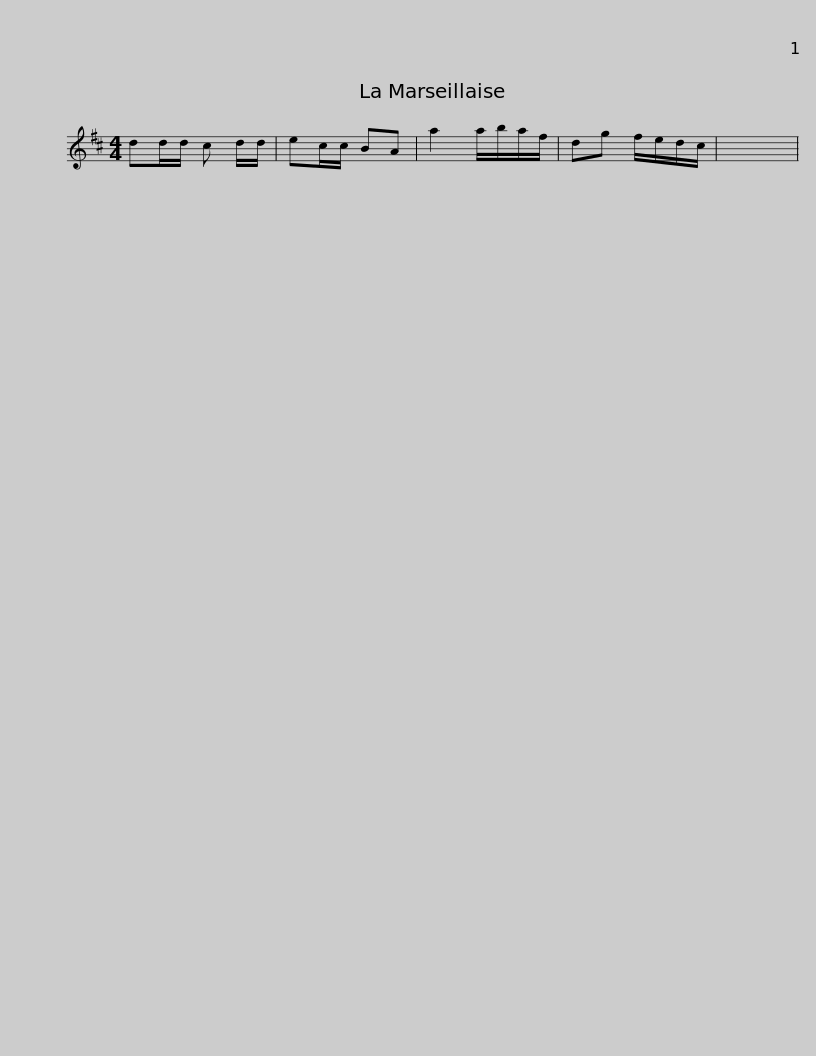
X:1
L:1/8
M:4/4
I:linebreak $
K:D
V:1 treble
V:1
 dd/d/ c d/d/ | ec/c/ BA | a2 a/b/a/f/ | dg f/e/d/c/ | x8 | %5
